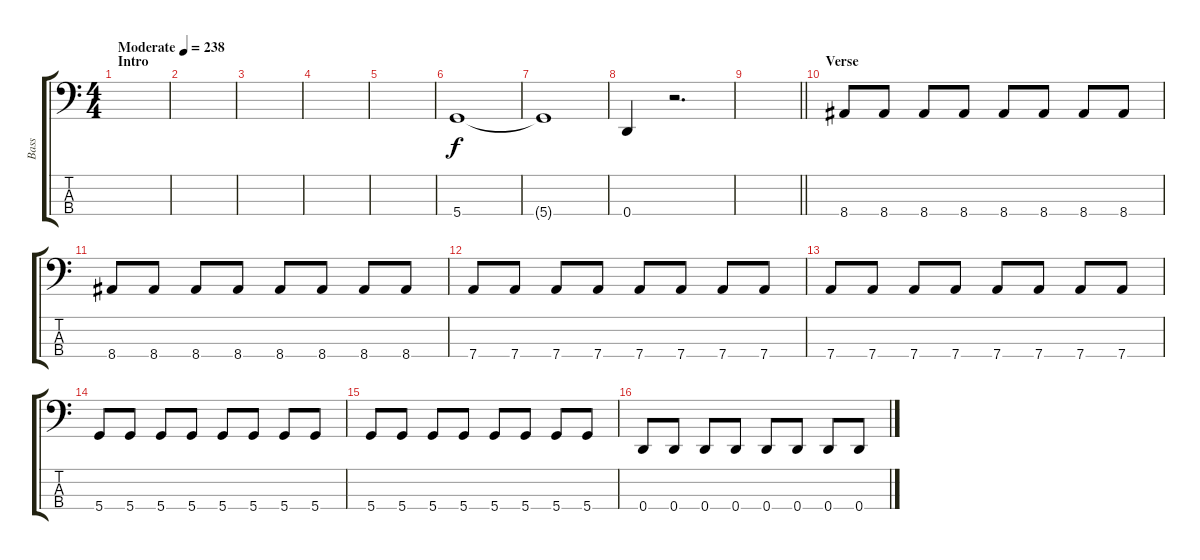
\track ("Bass" "Bass") {instrument electricbassfinger}
\staff {score tabs}
\tuning (G2 D2 A1 D1) {hide}
\ts (4 4)
\section ("" "Intro")
\tempo (238 "Moderate")
\clef f4
\ks c
|
|
|
|
|
5.4.1 |
5.4{t}.1 |
0.4.4 r.2{d} |
\barLineRight lightlight
|
\section ("" "Verse")
8.4.8 8.4.8 8.4.8 8.4.8 8.4.8 8.4.8 8.4.8 8.4.8 |
8.4.8 8.4.8 8.4.8 8.4.8 8.4.8 8.4.8 8.4.8 8.4.8 |
7.4.8 7.4.8 7.4.8 7.4.8 7.4.8 7.4.8 7.4.8 7.4.8 |
7.4.8 7.4.8 7.4.8 7.4.8 7.4.8 7.4.8 7.4.8 7.4.8 |
5.4.8 5.4.8 5.4.8 5.4.8 5.4.8 5.4.8 5.4.8 5.4.8 |
5.4.8 5.4.8 5.4.8 5.4.8 5.4.8 5.4.8 5.4.8 5.4.8 |
0.4.8 0.4.8 0.4.8 0.4.8 0.4.8 0.4.8 0.4.8 0.4.8
